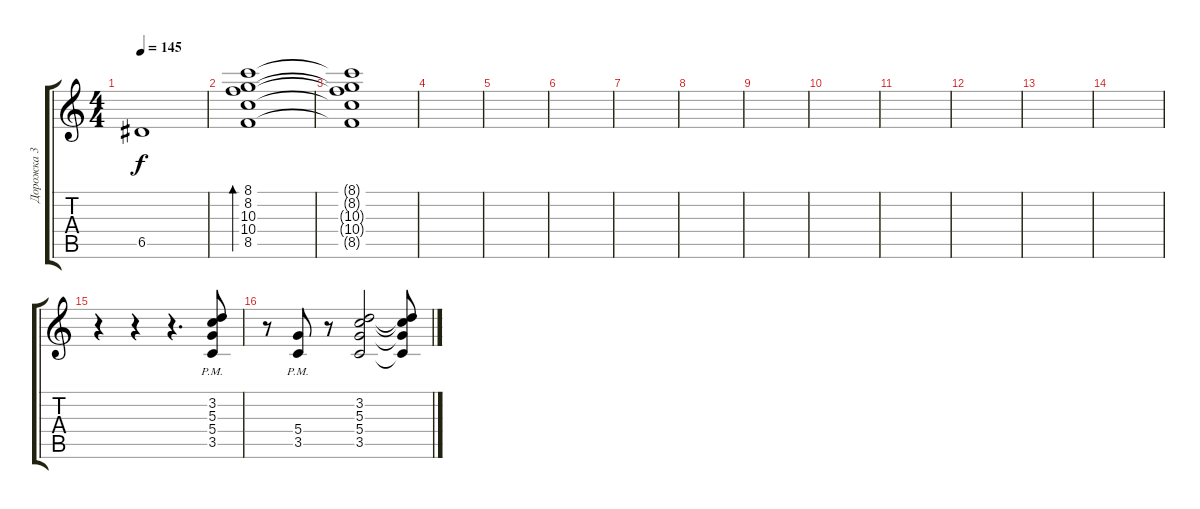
\track ("Дорожка 3" "Дорожка 3") {instrument overdrivenguitar}
\staff {score tabs}
\tuning (E4 B3 G3 D3 A2 E2) {hide}
\ts (4 4)
\tempo 145
\clef g2
\ks c
6.5{t}.1{dy f} |
(8.1 8.2 10.3 10.4 8.5).1{bd 240} |
(8.1{t} 8.2{t} 10.3{t} 10.4{t} 8.5{t}).1 |
|
|
|
|
|
|
|
|
|
|
|
r.4 r.4 r.4{d} (3.2{pm} 5.3{pm} 5.4{pm} 3.5{pm}).8 |
r.8 (5.4 3.5{pm}).8 r.8 (3.2 5.3 5.4 3.5).2 (3.2{t} 5.3{t} 5.4{t} 3.5{t}).8
